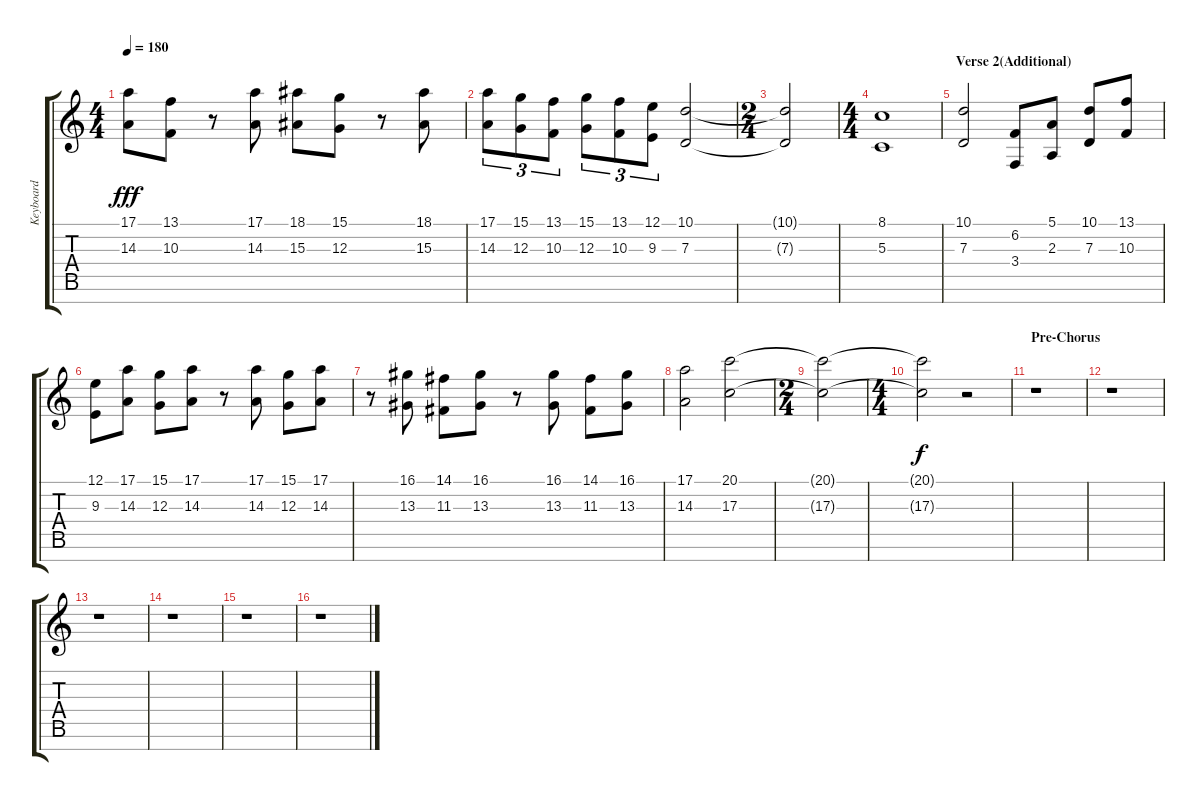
\track ("Keyboard" "Keyboard") {instrument synthbrass1}
\staff {score tabs}
\tuning (E4 B3 G3 D3 A2 E2 B1) {hide}
\ts (4 4)
\tempo 180
\clef g2
\ks c
(17.1 14.3).8{dy fff} (13.1 10.3).8 r.8 (17.1 14.3).8 (18.1 15.3).8 (15.1 12.3).8 r.8 (18.1 15.3).8 |
(17.1 14.3).8{tu (3 2)} (15.1 12.3).8{tu (3 2)} (13.1 10.3).8{tu (3 2)} (15.1 12.3).8{tu (3 2)} (13.1 10.3).8{tu (3 2)} (12.1 9.3).8{tu (3 2)} (10.1 7.3).2 |
\ts (2 4)
(10.1{t} 7.3{t}).2 |
\ts (4 4)
(8.1 5.3).1 |
\section ("" "Verse 2(Additional)")
(10.1 7.3).2 (6.2 3.4).8 (5.1 2.3).8 (10.1 7.3).8 (13.1 10.3).8 |
(12.1 9.3).8 (17.1 14.3).8 (15.1 12.3).8 (17.1 14.3).8 r.8 (17.1 14.3).8 (15.1 12.3).8 (17.1 14.3).8 |
r.8 (16.1 13.3).8 (14.1 11.3).8 (16.1 13.3).8 r.8 (16.1 13.3).8 (14.1 11.3).8 (16.1 13.3).8 |
(17.1 14.3).2 (20.1 17.3).2 |
\ts (2 4)
(20.1{t} 17.3{t}).2 |
\ts (4 4)
(20.1{t} 17.3{t}).2{dy f} r.2 |
\section ("" "Pre-Chorus")
r.1 |
r.1 |
r.1 |
r.1 |
r.1 |
r.1
